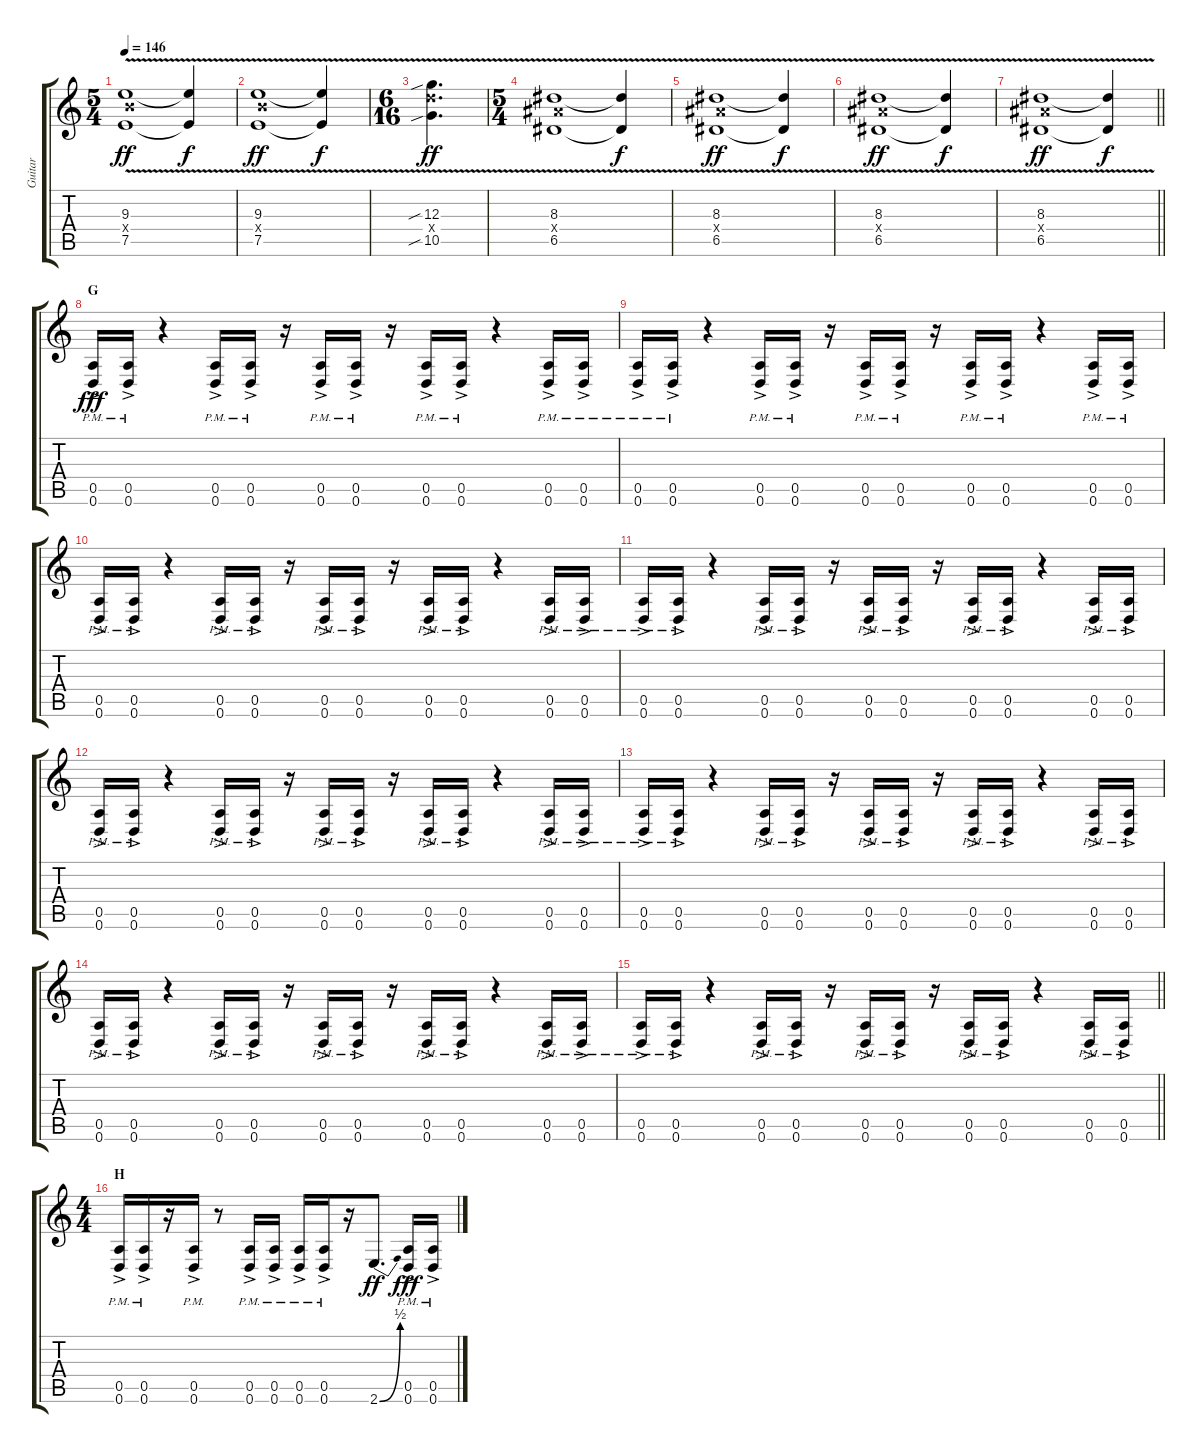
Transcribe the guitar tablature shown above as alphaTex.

\track ("Guitar" "Guitar") {instrument distortionguitar}
\staff {score tabs}
\tuning (E4 B3 G3 D3 A2 D2) {hide}
\ts (5 4)
\tempo 146
\clef g2
\ks c
(9.3{v} 9.4{x} 7.5{v}).1{dy ff} (9.3{t} 7.5{t}).4{dy f} |
(9.3{v} 9.4{x} 7.5{v}).1{dy ff} (9.3{t} 7.5{t}).4{dy f} |
\ts (6 16)
(12.3{v sib} 12.4{x} 10.5{v sib}).4{d dy ff} |
\ts (5 4)
(8.3{v} 8.4{x} 6.5{v}).1 (8.3{t} 6.5{t}).4{dy f} |
(8.3{v} 8.4{x} 6.5{v}).1{dy ff} (8.3{t} 6.5{t}).4{dy f} |
(8.3{v} 8.4{x} 6.5{v}).1{dy ff} (8.3{t} 6.5{t}).4{dy f} |
\barLineRight lightlight
(8.3{v} 8.4{x} 6.5{v}).1{dy ff} (8.3{t} 6.5{t}).4{dy f} |
\section ("" "G")
(0.5{ac pm} 0.6{ac pm}).16{dy fff balance 3} (0.5{ac pm} 0.6{ac pm}).16 r.4 (0.5{ac pm} 0.6{ac pm}).16 (0.5{ac pm} 0.6{ac pm}).16 r.16 (0.5{ac pm} 0.6{ac pm}).16 (0.5{ac pm} 0.6{ac pm}).16 r.16 (0.5{ac pm} 0.6{ac pm}).16 (0.5{ac pm} 0.6{ac pm}).16 r.4 (0.5{ac pm} 0.6{ac pm}).16 (0.5{ac pm} 0.6{ac pm}).16 |
(0.5{ac pm} 0.6{ac pm}).16 (0.5{ac pm} 0.6{ac pm}).16 r.4 (0.5{ac pm} 0.6{ac pm}).16 (0.5{ac pm} 0.6{ac pm}).16 r.16 (0.5{ac pm} 0.6{ac pm}).16 (0.5{ac pm} 0.6{ac pm}).16 r.16 (0.5{ac pm} 0.6{ac pm}).16 (0.5{ac pm} 0.6{ac pm}).16 r.4 (0.5{ac pm} 0.6{ac pm}).16 (0.5{ac pm} 0.6{ac pm}).16 |
(0.5{ac pm} 0.6{ac pm}).16 (0.5{ac pm} 0.6{ac pm}).16 r.4 (0.5{ac pm} 0.6{ac pm}).16 (0.5{ac pm} 0.6{ac pm}).16 r.16 (0.5{ac pm} 0.6{ac pm}).16 (0.5{ac pm} 0.6{ac pm}).16 r.16 (0.5{ac pm} 0.6{ac pm}).16 (0.5{ac pm} 0.6{ac pm}).16 r.4 (0.5{ac pm} 0.6{ac pm}).16 (0.5{ac pm} 0.6{ac pm}).16 |
(0.5{ac pm} 0.6{ac pm}).16 (0.5{ac pm} 0.6{ac pm}).16 r.4 (0.5{ac pm} 0.6{ac pm}).16 (0.5{ac pm} 0.6{ac pm}).16 r.16 (0.5{ac pm} 0.6{ac pm}).16 (0.5{ac pm} 0.6{ac pm}).16 r.16 (0.5{ac pm} 0.6{ac pm}).16 (0.5{ac pm} 0.6{ac pm}).16 r.4 (0.5{ac pm} 0.6{ac pm}).16 (0.5{ac pm} 0.6{ac pm}).16 |
(0.5{ac pm} 0.6{ac pm}).16 (0.5{ac pm} 0.6{ac pm}).16 r.4 (0.5{ac pm} 0.6{ac pm}).16 (0.5{ac pm} 0.6{ac pm}).16 r.16 (0.5{ac pm} 0.6{ac pm}).16 (0.5{ac pm} 0.6{ac pm}).16 r.16 (0.5{ac pm} 0.6{ac pm}).16 (0.5{ac pm} 0.6{ac pm}).16 r.4 (0.5{ac pm} 0.6{ac pm}).16 (0.5{ac pm} 0.6{ac pm}).16 |
(0.5{ac pm} 0.6{ac pm}).16 (0.5{ac pm} 0.6{ac pm}).16 r.4 (0.5{ac pm} 0.6{ac pm}).16 (0.5{ac pm} 0.6{ac pm}).16 r.16 (0.5{ac pm} 0.6{ac pm}).16 (0.5{ac pm} 0.6{ac pm}).16 r.16 (0.5{ac pm} 0.6{ac pm}).16 (0.5{ac pm} 0.6{ac pm}).16 r.4 (0.5{ac pm} 0.6{ac pm}).16 (0.5{ac pm} 0.6{ac pm}).16 |
(0.5{ac pm} 0.6{ac pm}).16 (0.5{ac pm} 0.6{ac pm}).16 r.4 (0.5{ac pm} 0.6{ac pm}).16 (0.5{ac pm} 0.6{ac pm}).16 r.16 (0.5{ac pm} 0.6{ac pm}).16 (0.5{ac pm} 0.6{ac pm}).16 r.16 (0.5{ac pm} 0.6{ac pm}).16 (0.5{ac pm} 0.6{ac pm}).16 r.4 (0.5{ac pm} 0.6{ac pm}).16 (0.5{ac pm} 0.6{ac pm}).16 |
\barLineRight lightlight
(0.5{ac pm} 0.6{ac pm}).16 (0.5{ac pm} 0.6{ac pm}).16 r.4 (0.5{ac pm} 0.6{ac pm}).16 (0.5{ac pm} 0.6{ac pm}).16 r.16 (0.5{ac pm} 0.6{ac pm}).16 (0.5{ac pm} 0.6{ac pm}).16 r.16 (0.5{ac pm} 0.6{ac pm}).16 (0.5{ac pm} 0.6{ac pm}).16 r.4 (0.5{ac pm} 0.6{ac pm}).16 (0.5{ac pm} 0.6{ac pm}).16 |
\ts (4 4)
\section ("" "H")
(0.5{ac pm} 0.6{ac pm}).16 (0.5{ac pm} 0.6{ac pm}).16 r.16 (0.5{ac pm} 0.6{ac pm}).16 r.8 (0.5{ac pm} 0.6{ac pm}).16 (0.5{ac pm} 0.6{ac pm}).16 (0.5{ac pm} 0.6{ac pm}).16 (0.5{ac pm} 0.6{ac pm}).16 r.16 2.6{be (bend 0 0 60 2)}.8{d dy ff} (0.5{ac pm} 0.6{ac pm}).16{dy fff} (0.5{ac pm} 0.6{ac pm}).16
